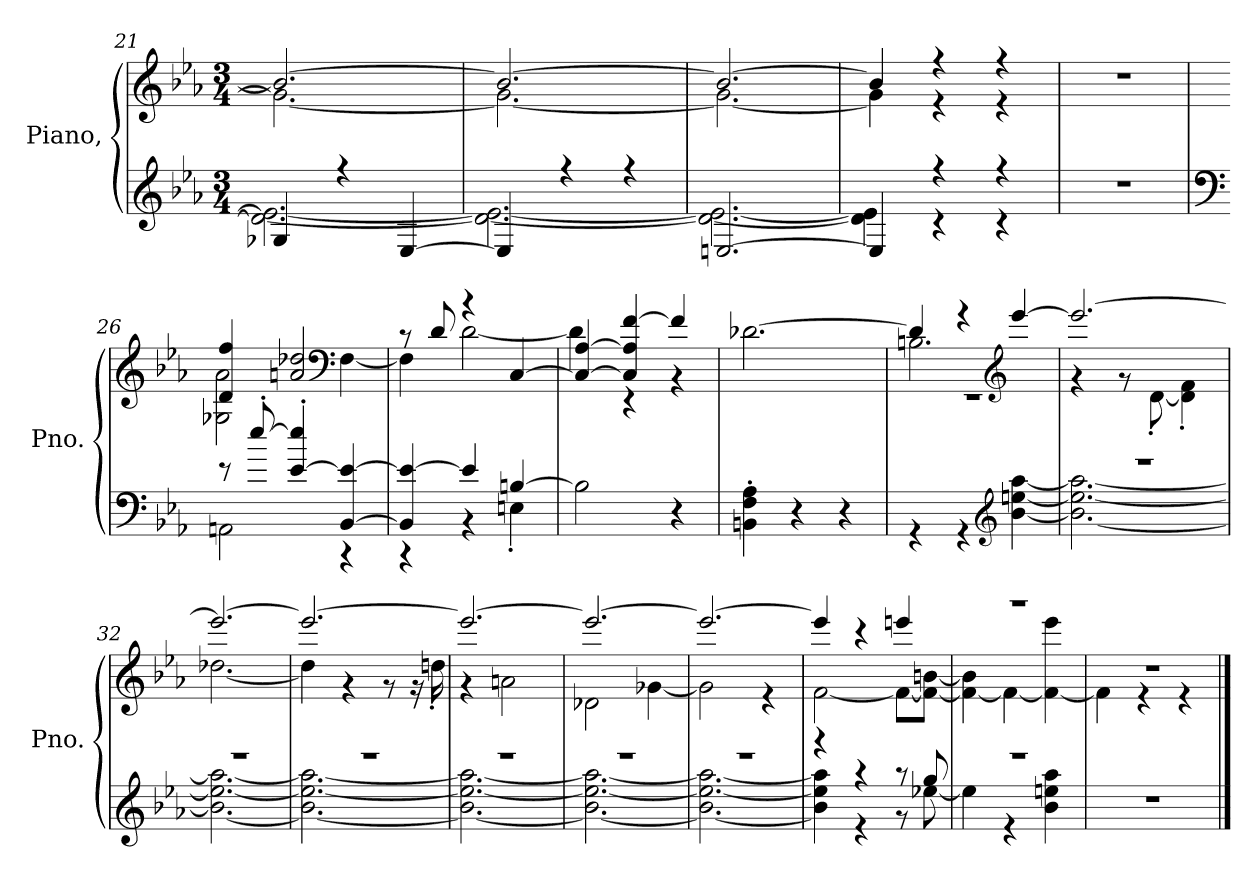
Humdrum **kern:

**kern	**kern
*part1	*part1
*staff2	*staff1
*I"Piano,	*
*I'Pno.	*
*clefG2	*clefG2
*k[b-e-a-]	*k[b-e-a-]
*M3/4	*M3/4
=21	=21
*^	*^
4G-X/	2.d\_ 2.e-\_	2.b/_	2.g\_
4r	.	.	.
[4E-/	.	.	.
=22	=22	=22	=22
4E-/]	2.d\_ 2.e-\_	2.b/_	2.g\_
4r	.	.	.
4r	.	.	.
=23	=23	=23	=23
[2.En/	2.d\_ 2.e-\_	2.b/_	2.g\_
=24	=24	=24	=24
4E/]	4d\] 4e-\]	4b/]	4g\]
4r	4r	4r	4r
4r	4r	4r	4r
*v	*v	*	*
*	*v	*v
=25	=25
2.r	2.r
!!LO:LB:g=z
=26	=26
*clefF4	*
*^	*^
8r	2AAn\	4d/ 4ff/	2G-X\ 2a-\
[8ee-'/	.	.	.
[4e-/' 4ee-/]'	.	2an/ 2dd-X/	.
*	*	*clefF4	*
[4BB-/ 4e-/_	4r	.	[4F\
=27	=27	=27	=27
4BB-/] 4e-/_	4r	8r	4F\]
.	.	8d/	.
4e-/]	4r	4r	[2d\
[4Bn/	4En'\	[4C/	.
*v	*v	*	*
=28	=28	=28
2B\]	4C/_ [4A-/	4d\]
.	4C/] 4A-/] [4f/	4r
4r	4f/]	4r
*	*v	*v
=29	=29
4BBn\' 4F\' 4A-\'	[2.d-X\
4r	.
4r	.
=30	=30
*^	*^
2.r	4r	4d-/]	2.Bn\
.	4r	4r	.
*clefG2	*	*clefG2	*
.	[4b-\ [4een\ [4aa-\	[4eee-/	.
=31	=31	=31	=31
2.r	2.b-\_ 2.ee\_ 2.aa-\_	2.eee-/_	4r
.	.	.	8r
.	.	.	[8d'\
.	.	.	4d\]' 4f\'
=32	=32	=32	=32
2.r	2.b-\_ 2.ee\_ 2.aa-\_	2.eee-/_	[2.dd-X\
=33	=33	=33	=33
2.r	2.b-\_ 2.ee\_ 2.aa-\_	2.eee-/_	4dd-\]
.	.	.	4r
.	.	.	8r
.	.	.	16r
.	.	.	16ddn'\
!!LO:LB:g=z	!!
=34	=34	=34	=34
2.r	2.b-\_ 2.ee\_ 2.aa-\_	2.eee-/_	4r
.	.	.	2an\
=35	=35	=35	=35
2.r	2.b-\_ 2.ee\_ 2.aa-\_	2.eee-/_	2d-X\
.	.	.	[4g-X\
=36	=36	=36	=36
2.r	2.b-\_ 2.ee\_ 2.aa-\_	2.eee-/_	2g-\]
.	.	.	4r
=37	=37	=37	=37
4r	4b-\] 4ee\] 4aa-\]	4eee-/]	[2f\
4r	4r	4r	.
8r	8r	4eeen/	8f\L_
8gg/	[8ee-X\	.	8f\_ [8bn\J
=38	=38	=38	=38
2.r	4ee-\]	2.r	4f\_ 4b\]
.	4r	.	4f\_
.	4b-\ 4een\ 4aa-\	.	4f\_ 4eee-\
*v	*v	*	*
=39	=39	=39
2.r	2.r	4f\]
.	.	4r
.	.	4r
*	*v	*v
==	==
*-	*-
